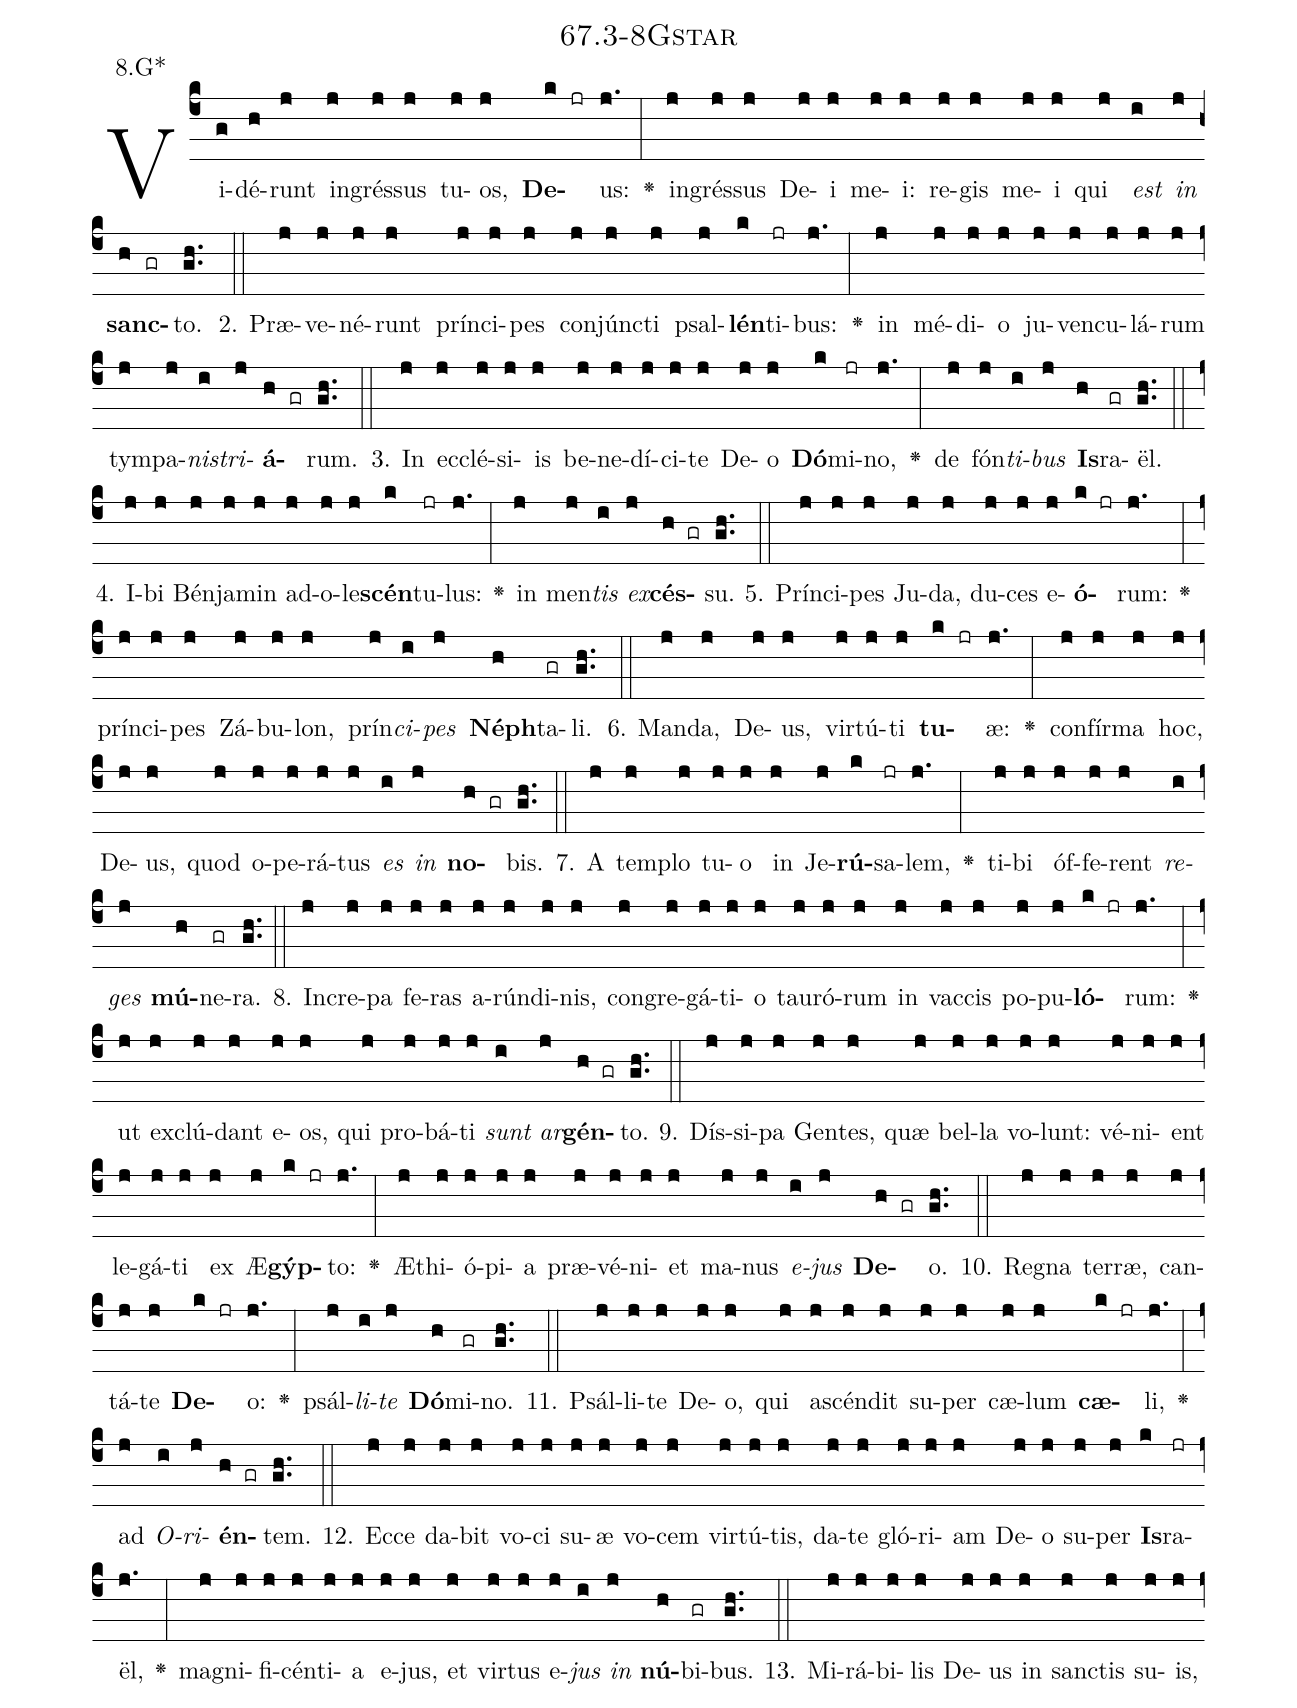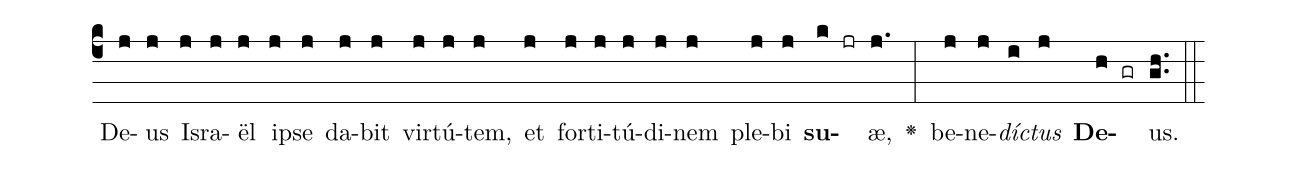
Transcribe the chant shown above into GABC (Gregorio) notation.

name: 67.3-8Gstar;
annotation: 8.G*;
%%
(c4)Vi(g)dé(h)runt(j) in(j)grés(j)sus(j) tu(j)os,(j) <b>De</b>(k jr)us:(j.) <v>\greheightstar</v>(:) in(j)grés(j)sus(j) De(j)i(j) me(j)i:(j) re(j)gis(j) me(j)i(j) qui(j) <i>est</i>(i) <i>in</i>(j) <b>sanc</b>(h gr)to.(gh..) (::)
2. Præ(j)ve(j)né(j)runt(j) prín(j)ci(j)pes(j) con(j)júnc(j)ti(j) psal(j)<b>lén</b>(k)ti(jr)bus:(j.) <v>\greheightstar</v>(:) in(j) mé(j)di(j)o(j) ju(j)ven(j)cu(j)lá(j)rum(j) tym(j)pa(j)<i>nis</i>(i)<i>tri</i>(j)<b>á</b>(h gr)rum.(gh..) (::)
3. In(j) ec(j)clé(j)si(j)is(j) be(j)ne(j)dí(j)ci(j)te(j) De(j)o(j) <b>Dó</b>(k)mi(jr)no,(j.) <v>\greheightstar</v>(:) de(j) fón(j)<i>ti</i>(i)<i>bus</i>(j) <b>Is</b>(h)ra(gr)ël.(gh..) (::)
4. I(j)bi(j) Bén(j)ja(j)min(j) ad(j)o(j)le(j)<b>scén</b>(k)tu(jr)lus:(j.) <v>\greheightstar</v>(:) in(j) men(j)<i>tis</i>(i) <i>ex</i>(j)<b>cés</b>(h gr)su.(gh..) (::)
5. Prín(j)ci(j)pes(j) Ju(j)da,(j) du(j)ces(j) e(j)<b>ó</b>(k jr)rum:(j.) <v>\greheightstar</v>(:) prín(j)ci(j)pes(j) Zá(j)bu(j)lon,(j) prín(j)<i>ci</i>(i)<i>pes</i>(j) <b>Néph</b>(h)ta(gr)li.(gh..) (::)
6. Man(j)da,(j) De(j)us,(j) vir(j)tú(j)ti(j) <b>tu</b>(k jr)æ:(j.) <v>\greheightstar</v>(:) con(j)fír(j)ma(j) hoc,(j) De(j)us,(j) quod(j) o(j)pe(j)rá(j)tus(j) <i>es</i>(i) <i>in</i>(j) <b>no</b>(h gr)bis.(gh..) (::)
7. A(j) tem(j)plo(j) tu(j)o(j) in(j) Je(j)<b>rú</b>(k)sa(jr)lem,(j.) <v>\greheightstar</v>(:) ti(j)bi(j) óf(j)fe(j)rent(j) <i>re</i>(i)<i>ges</i>(j) <b>mú</b>(h)ne(gr)ra.(gh..) (::)
8. In(j)cre(j)pa(j) fe(j)ras(j) a(j)rún(j)di(j)nis,(j) con(j)gre(j)gá(j)ti(j)o(j) tau(j)ró(j)rum(j) in(j) vac(j)cis(j) po(j)pu(j)<b>ló</b>(k jr)rum:(j.) <v>\greheightstar</v>(:) ut(j) ex(j)clú(j)dant(j) e(j)os,(j) qui(j) pro(j)bá(j)ti(j) <i>sunt</i>(i) <i>ar</i>(j)<b>gén</b>(h gr)to.(gh..) (::)
9. Dís(j)si(j)pa(j) Gen(j)tes,(j) quæ(j) bel(j)la(j) vo(j)lunt:(j) vé(j)ni(j)ent(j) le(j)gá(j)ti(j) ex(j) Æ(j)<b>gýp</b>(k jr)to:(j.) <v>\greheightstar</v>(:) Æ(j)thi(j)ó(j)pi(j)a(j) præ(j)vé(j)ni(j)et(j) ma(j)nus(j) <i>e</i>(i)<i>jus</i>(j) <b>De</b>(h gr)o.(gh..) (::)
10. Re(j)gna(j) ter(j)ræ,(j) can(j)tá(j)te(j) <b>De</b>(k jr)o:(j.) <v>\greheightstar</v>(:) psál(j)<i>li</i>(i)<i>te</i>(j) <b>Dó</b>(h)mi(gr)no.(gh..) (::)
11. Psál(j)li(j)te(j) De(j)o,(j) qui(j) a(j)scén(j)dit(j) su(j)per(j) cæ(j)lum(j) <b>cæ</b>(k jr)li,(j.) <v>\greheightstar</v>(:) ad(j) <i>O</i>(i)<i>ri</i>(j)<b>én</b>(h gr)tem.(gh..) (::)
12. Ec(j)ce(j) da(j)bit(j) vo(j)ci(j) su(j)æ(j) vo(j)cem(j) vir(j)tú(j)tis,(j) da(j)te(j) gló(j)ri(j)am(j) De(j)o(j) su(j)per(j) <b>Is</b>(k)ra(jr)ël,(j.) <v>\greheightstar</v>(:) ma(j)gni(j)fi(j)cén(j)ti(j)a(j) e(j)jus,(j) et(j) vir(j)tus(j) e(j)<i>jus</i>(i) <i>in</i>(j) <b>nú</b>(h)bi(gr)bus.(gh..) (::)
13. Mi(j)rá(j)bi(j)lis(j) De(j)us(j) in(j) sanc(j)tis(j) su(j)is,(j) De(j)us(j) Is(j)ra(j)ël(j) ip(j)se(j) da(j)bit(j) vir(j)tú(j)tem,(j) et(j) for(j)ti(j)tú(j)di(j)nem(j) ple(j)bi(j) <b>su</b>(k jr)æ,(j.) <v>\greheightstar</v>(:) be(j)ne(j)<i>díc</i>(i)<i>tus</i>(j) <b>De</b>(h gr)us.(gh..) (::)
